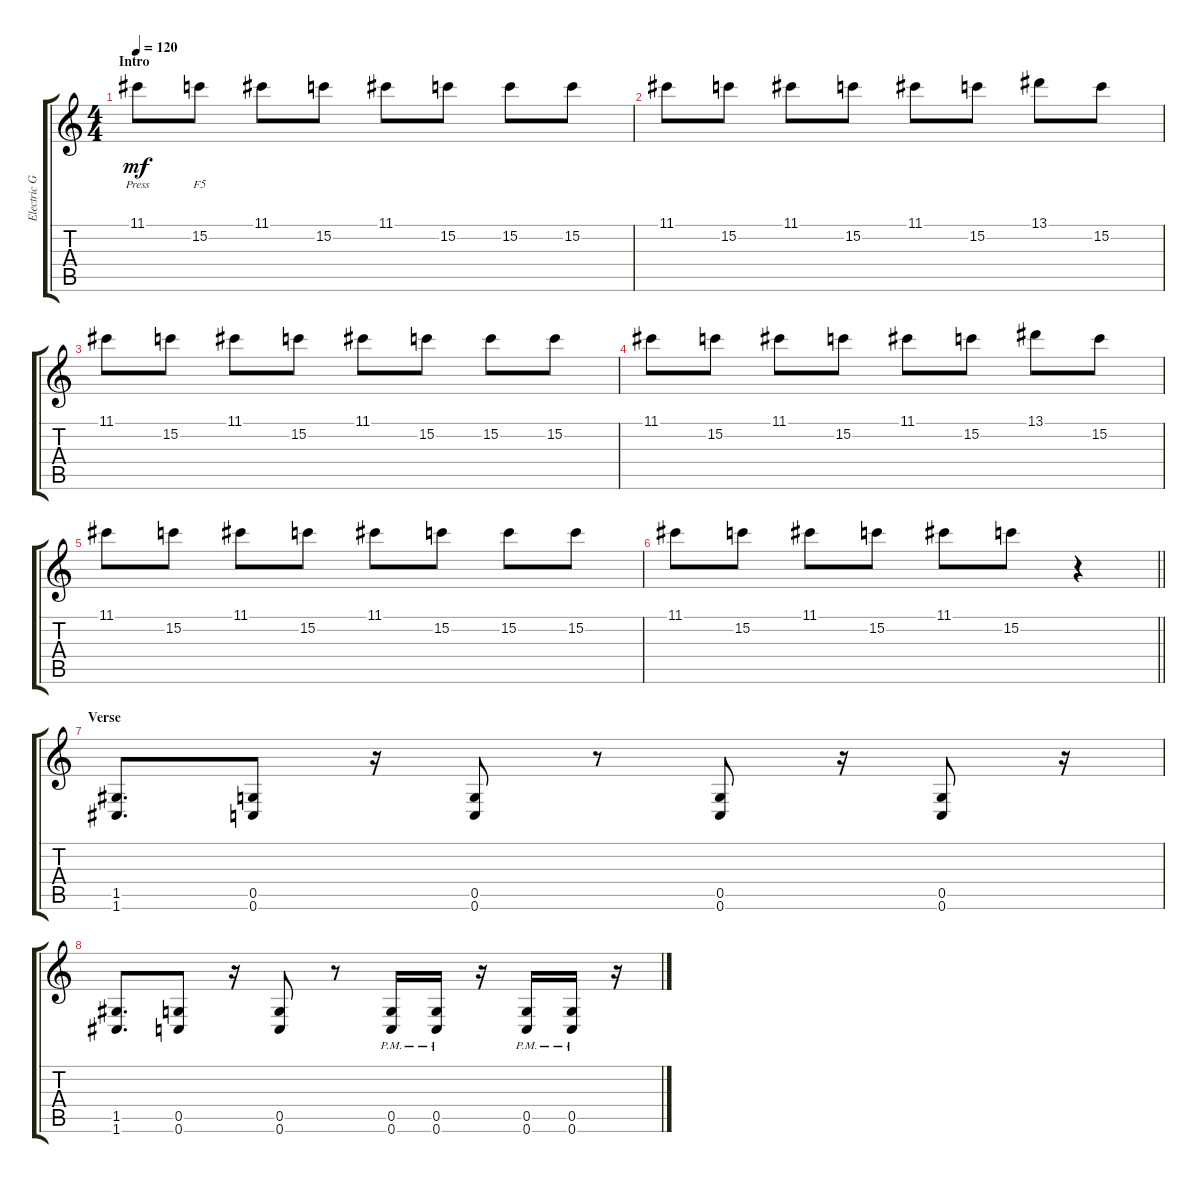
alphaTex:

\track ("Electric Guitar" "Electric G") {instrument distortionguitar}
\staff {score tabs}
\tuning (D4 A3 F3 C3 G2 C2) {hide}
\ts (4 4)
\section ("" "Intro")
\tempo 120
\clef g2
\ks c
11.1.8{lyrics (0 "Press") lyrics (1 "") lyrics (2 "") lyrics (3 "") lyrics (4 "") dy mf instrument distortionguitar} 15.2.8{lyrics (0 "F5") lyrics (1 "") lyrics (2 "") lyrics (3 "") lyrics (4 "")} 11.1.8 15.2.8 11.1.8 15.2.8 15.2.8 15.2.8 |
11.1.8 15.2.8 11.1.8 15.2.8 11.1.8 15.2.8 13.1.8 15.2.8 |
11.1.8 15.2.8 11.1.8 15.2.8 11.1.8 15.2.8 15.2.8 15.2.8 |
11.1.8 15.2.8 11.1.8 15.2.8 11.1.8 15.2.8 13.1.8 15.2.8 |
11.1.8 15.2.8 11.1.8 15.2.8 11.1.8 15.2.8 15.2.8 15.2.8 |
\barLineRight lightlight
11.1.8 15.2.8 11.1.8 15.2.8 11.1.8 15.2.8 r.4 |
\section ("" "Verse")
(1.5 1.6).8{d} (0.5 0.6).8 r.16 (0.5 0.6).8 r.8 (0.5 0.6).8 r.16 (0.5 0.6).8 r.16 |
(1.5 1.6).8{d} (0.5 0.6).8 r.16 (0.5 0.6).8 r.8 (0.5{pm} 0.6{pm}).16 (0.5{pm} 0.6{pm}).16 r.16 (0.5{pm} 0.6{pm}).16 (0.5{pm} 0.6{pm}).16 r.16
